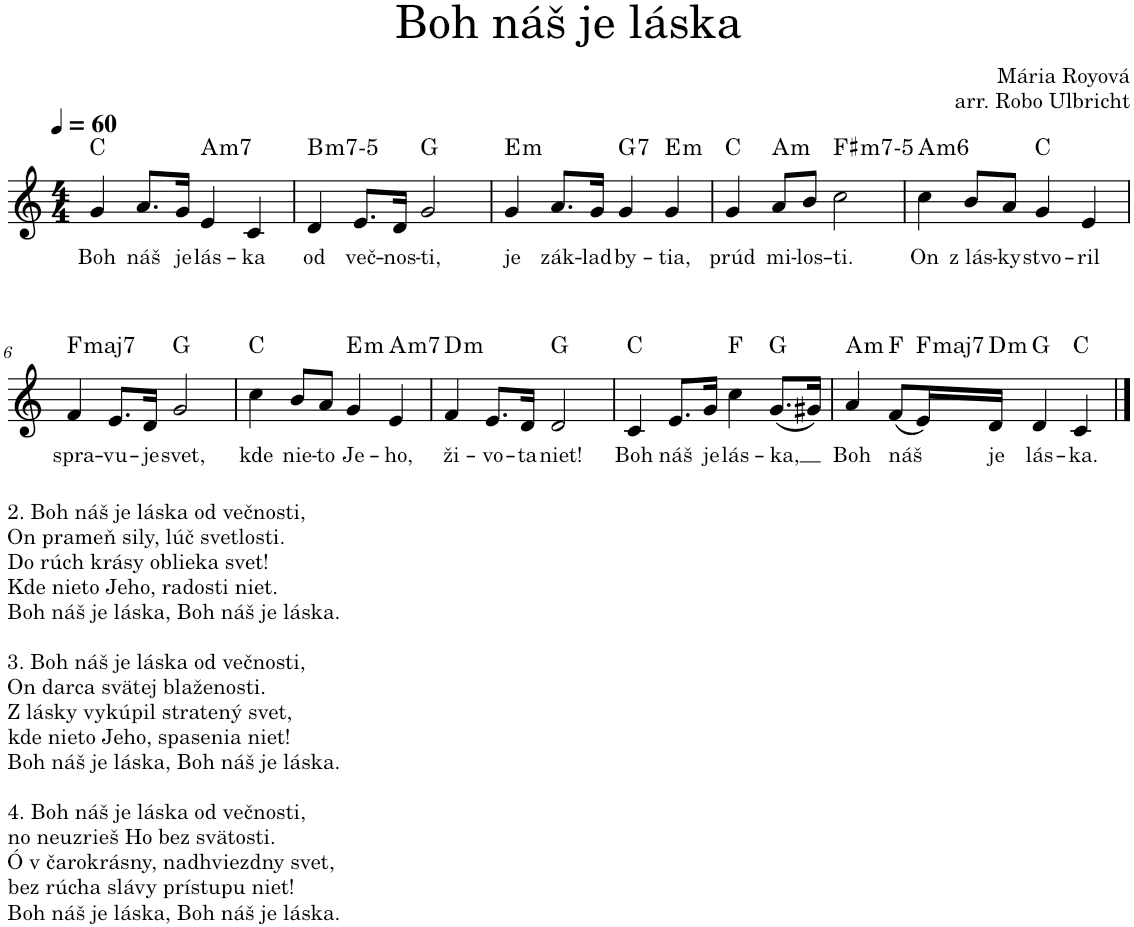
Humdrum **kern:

**kern	**text	**harte
*part1	*part1	*part1
*staff1	*staff1	*
*I"Piano	*	*
*I'Pno.	*	*
*clefG2	*	*
*k[]	*	*
*M4/4	*	*
*MM60	*	*
=1	=1	=1
!	!LO:LY:b	!
4g/	Boh	C:maj
!	!LO:LY:b	!
8.a/L	náš	.
!	!LO:LY:b	!
16g/Jk	je	.
!	!LO:LY:b	!LO:H:kt=m7
4e/	lás-	A:min7
!	!LO:LY:b	!
4c/	-ka	.
=2	=2	=2
!	!LO:LY:b	!LO:H:kt=m7-5
4d/	od	B:hdim7
!	!LO:LY:b	!
8.e/L	več-	.
!	!LO:LY:b	!
16d/Jk	-nos-	.
!	!LO:LY:b	!
2g/	-ti,	G:maj
=3	=3	=3
!	!LO:LY:b	!LO:H:kt=m
4g/	je	E:min
!	!LO:LY:b	!
8.a/L	zák-	.
!	!LO:LY:b	!
16g/Jk	-lad	.
!	!LO:LY:b	!LO:H:kt=7
4g/	by-	G:7
!	!LO:LY:b	!LO:H:kt=m
4g/	-tia,	E:min
=4	=4	=4
!	!LO:LY:b	!
4g/	prúd	C:maj
!	!LO:LY:b	!LO:H:kt=m
8a/L	mi-	A:min
!	!LO:LY:b	!
8b/J	-los-	.
!	!LO:LY:b	!LO:H:kt=m7-5
2cc\	-ti.	F#:hdim7
=5	=5	=5
!	!LO:LY:b	!LO:H:kt=m6
4cc\	On	A:min6
!	!LO:LY:b	!
8b/L	z lás-	.
!	!LO:LY:b	!
8a/J	-ky	.
!	!LO:LY:b	!
4g/	stvo-	C:maj
!	!LO:LY:b	!
4e/	-ril	.
!!LO:LB:g=z
=6	=6	=6
!LO:TX:b:t=2. Boh náš je láska od večnosti,	!	!
!LO:TX:b:t=On prameň sily, lúč svetlosti.	!	!
!LO:TX:b:t=Do rúch krásy oblieka svet!	!	!
!LO:TX:b:t=Kde nieto Jeho, radosti niet.	!	!
!LO:TX:b:t=Boh náš je láska, Boh náš je láska.	!	!
!LO:TX:b:t=3. Boh náš je láska od večnosti,	!	!
!LO:TX:b:t=On darca svätej blaženosti.	!	!
!LO:TX:b:t=Z lásky vykúpil stratený svet,	!	!
!LO:TX:b:t=kde nieto Jeho, spasenia niet!	!	!
!LO:TX:b:t=Boh náš je láska, Boh náš je láska.	!	!
!LO:TX:b:t=4. Boh náš je láska od večnosti,	!	!
!LO:TX:b:t=no neuzrieš Ho bez svätosti.	!	!
!LO:TX:b:t=Ó v čarokrásny, nadhviezdny svet,	!	!
!LO:TX:b:t=bez rúcha slávy prístupu niet!	!	!
!LO:TX:b:t=Boh náš je láska, Boh náš je láska.	!	!
!	!LO:LY:b	!LO:H:kt=maj7
4f/	spra-	F:maj7
!	!LO:LY:b	!
8.e/L	-vu-	.
!	!LO:LY:b	!
16d/Jk	-je	.
!	!LO:LY:b	!
2g/	svet,	G:maj
=7	=7	=7
!	!LO:LY:b	!
4cc\	kde	C:maj
!	!LO:LY:b	!
8b/L	nie-	.
!	!LO:LY:b	!
8a/J	-to	.
!	!LO:LY:b	!LO:H:kt=m
4g/	Je-	E:min
!	!LO:LY:b	!LO:H:kt=m7
4e/	-ho,	A:min7
=8	=8	=8
!	!LO:LY:b	!LO:H:kt=m
4f/	ži-	D:min
!	!LO:LY:b	!
8.e/L	-vo-	.
!	!LO:LY:b	!
16d/Jk	-ta	.
!	!LO:LY:b	!
2d/	niet!	G:maj
=9	=9	=9
!	!LO:LY:b	!
4c/	Boh	C:maj
!	!LO:LY:b	!
8.e/L	náš	.
!	!LO:LY:b	!
16g/Jk	je	.
!	!LO:LY:b	!
4cc\	lás-	F:maj
!	!LO:LY:b	!
(8.g/L	-ka,	G:maj
16g#X/Jk)	.	.
=10	=10	=10
!	!LO:LY:b	!LO:H:kt=m
4a/	Boh	A:min
!	!LO:LY:b	!
(8f/L	náš	F:maj
!	!	!LO:H:kt=maj7
16e/L)	.	F:maj7
!	!LO:LY:b	!LO:H:kt=m
16d/JJ	je	D:min
!	!LO:LY:b	!
4d/	lás-	G:maj
!	!LO:LY:b	!
4c/	-ka.	C:maj
==	==	==
*-	*-	*-
